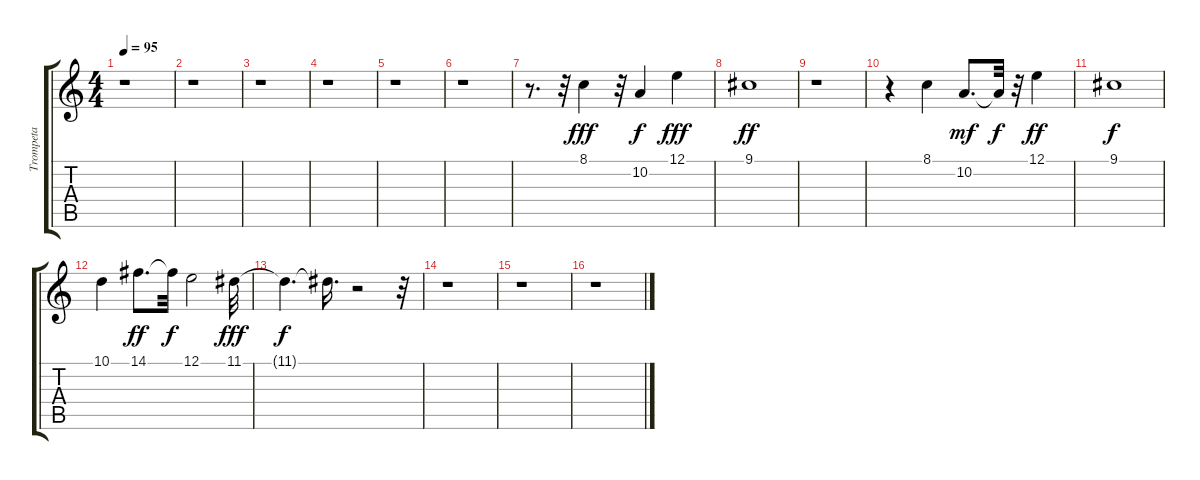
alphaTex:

\track ("Trompeta" "Trompeta") {instrument trumpet}
\staff {score tabs}
\tuning (E4 B3 G3 D3 A2 E2) {hide}
\ts (4 4)
\tempo 95
\clef g2
\ks c
r.1{dy f} |
r.1 |
r.1 |
r.1 |
r.1 |
r.1 |
r.8{d} r.32 8.1.4{dy fff} r.32 10.2.4{dy f} 12.1.4{dy fff} |
9.1.1{dy ff} |
r.1 |
r.4 8.1.4 10.2.8{d dy mf} 10.2{t}.32{dy f} r.32 12.1.4{dy ff} |
9.1.1{dy f} |
10.1.4 14.1.8{d dy ff} 14.1{t}.32{dy f} 12.1.2 11.1.32{dy fff} |
11.1{t}.4{d dy f} 11.1{t}.16{d} r.2 r.32 |
r.1 |
r.1 |
r.1
